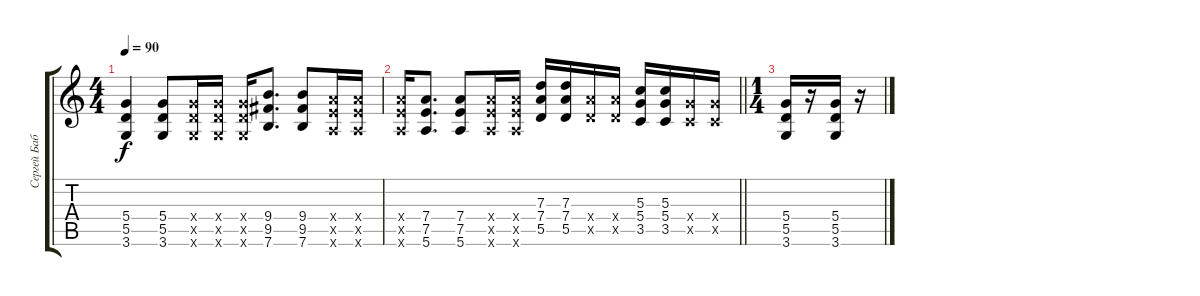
\track ("Сергей Бабкин" "Сергей Баб") {instrument electricguitarmuted}
\staff {score tabs}
\tuning (E4 B3 G3 D3 A2 E2) {hide}
\ts (4 4)
\tempo 90
\clef g2
\ks c
(5.4 5.5 3.6).4{dy f} (5.4 5.5 3.6).8 (5.4{x} 5.5{x} 3.6{x}).16 (5.4{x} 5.5{x} 3.6{x}).16 (5.4{x} 5.5{x} 3.6{x}).16 (9.4 9.5 7.6).8{d} (9.4 9.5 7.6).8 (7.4{x} 7.5{x} 5.6{x}).16 (7.4{x} 7.5{x} 5.6{x}).16 |
\barLineRight lightlight
(7.4{x} 7.5{x} 5.6{x}).16 (7.4 7.5 5.6).8{d} (7.4 7.5 5.6).8 (7.4{x} 7.5{x} 5.6{x}).16 (7.4{x} 7.5{x} 5.6{x}).16 (7.3 7.4 5.5).16 (7.3 7.4 5.5).16 (7.4{x} 5.5{x}).16 (7.4{x} 5.5{x}).16 (5.3 5.4 3.5).16 (5.3 5.4 3.5).16 (5.4{x} 3.5{x}).16 (5.4{x} 3.5{x}).16 |
\ts (1 4)
(5.4 5.5 3.6).16 r.16 (5.4 5.5 3.6).16 r.16
